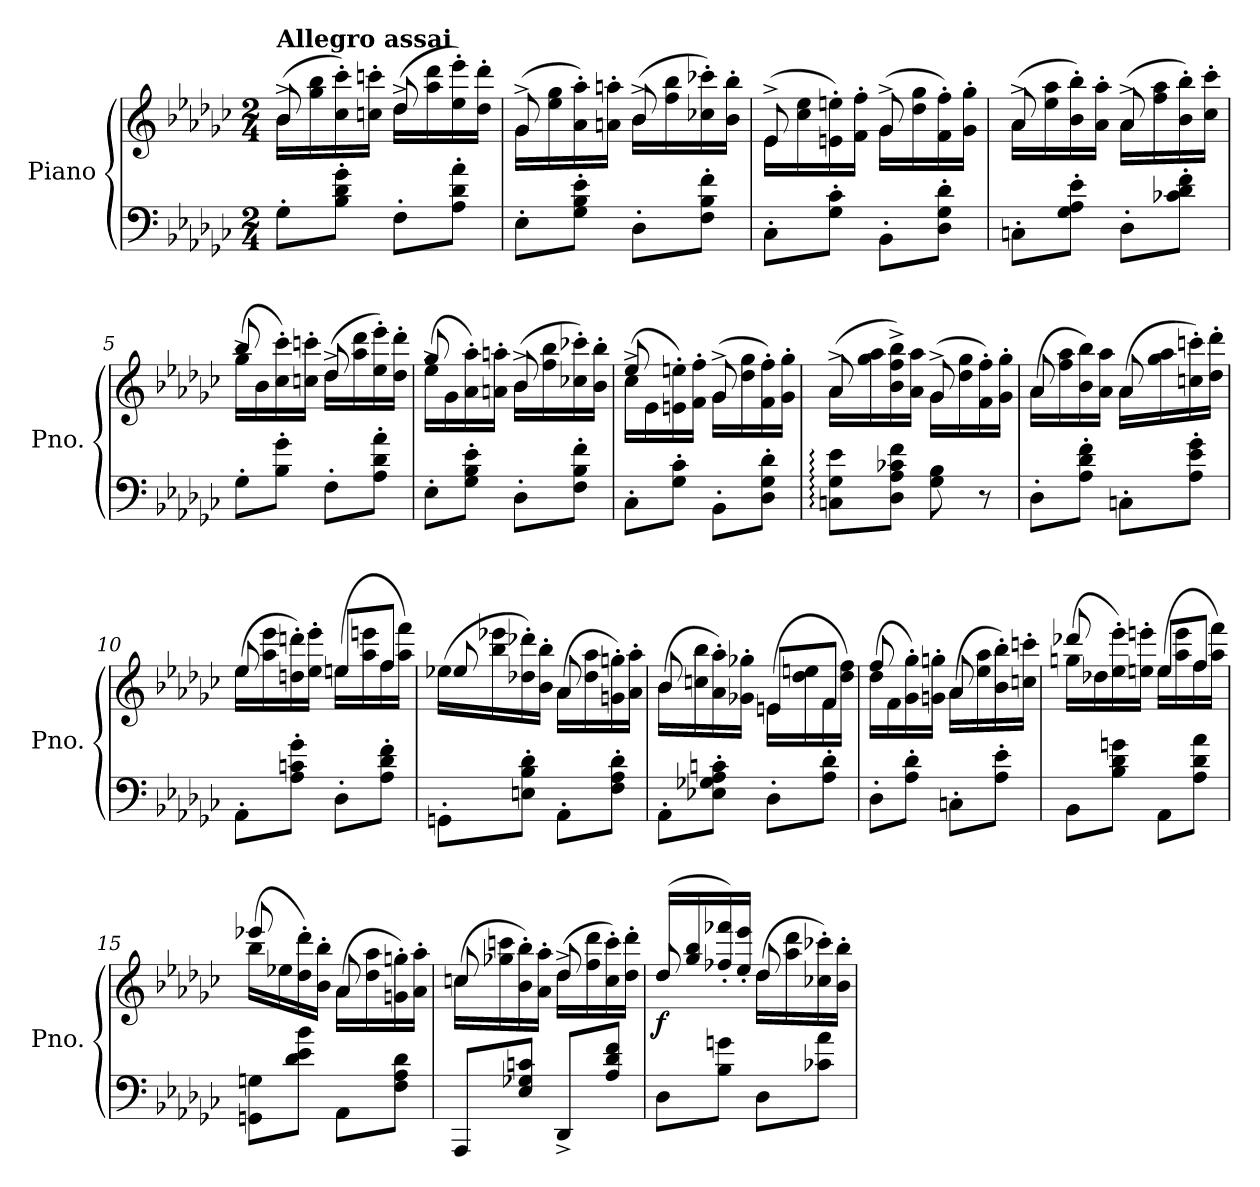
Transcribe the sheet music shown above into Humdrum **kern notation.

**kern	**kern	**dynam
*part1	*part1	*part1
*staff2	*staff1	*staff1/2
*I"Piano	*	*
*I'Pno.	*	*
*clefF4	*clefG2	*
*k[b-e-a-d-g-c-]	*k[b-e-a-d-g-c-]	*
*M2/4	*M2/4	*
*MM112	*MM112	*
=1	=1	=1
*	*^	*
!	!LO:TX:a:B:t=Allegro assai	!	!
!	!	!	!LO:DY:b
!	!	!	!LO:DY:n=1:b
8G-'\L	(>16b-^\LL	8b-/	other-dynamics f
.	16gg-\ 16bb-\	.	.
8B-\' 8d-\' 8g-\'J	16cc-\' 16ccc-\')	8ryy	.
.	16ccn\' 16cccn\'JJ	.	.
8F'\L	(>16dd-^\LL	8dd-/	.
.	16aa-\ 16ddd-\	.	.
8A-\' 8d-\' 8a-\'J	16ee-\' 16eee-\')	8ryy	.
.	16dd-\' 16ddd-\'JJ	.	.
=2	=2	=2	=2
8E-'\L	(>16g-^\LL	8g-/	.
.	16ee-\ 16gg-\	.	.
8G-\' 8B-\' 8e-\'J	16a-\' 16aa-\')	8ryy	.
.	16an\' 16aan\'JJ	.	.
8D-'\L	(>16b-^\LL	8b-/	.
.	16ff\ 16bb-\	.	.
8F\' 8B-\' 8f\'J	16cc-X\' 16ccc-X\')	8ryy	.
.	16b-\' 16bb-\'JJ	.	.
=3	=3	=3	=3
8C-'\L	(>16e-^\LL	8e-/	.
.	16cc-\ 16ee-\	.	.
8G-\' 8c-\'J	16en\' 16een\')	8ryy	.
.	16f\' 16ff\'JJ	.	.
8BB-'\L	(>16g-^\LL	8g-/	.
.	16dd-\ 16gg-\	.	.
8D-\' 8G-\' 8d-\'J	16f\' 16ff\')	8ryy	.
.	16g-\' 16gg-\'JJ	.	.
=4	=4	=4	=4
8Cn'\L	(>16a-^\LL	8a-/	.
.	16ee-\ 16aa-\	.	.
8G-\' 8A-\' 8e-\'J	16b-\' 16bb-\')	8ryy	.
.	16a-\' 16aa-\'JJ	.	.
8D-'\L	(>16a-^\LL	8a-/	.
.	16ff\ 16aa-\	.	.
8c-X\' 8d-\' 8f\'J	16b-\' 16bb-\')	8ryy	.
.	16cc-\' 16ccc-\'JJ	.	.
=5	=5	=5	=5
8G-'\L	(>16gg-^\LL	8bb-/	.
.	16b-\	.	.
8B-\' 8g-\'J	16cc-\' 16ccc-\')	8ryy	.
.	16ccn\' 16cccn\'JJ	.	.
8F'\L	(>16dd-^\LL	8dd-/	.
.	16aa-\ 16ddd-\	.	.
8A-\' 8d-\' 8a-\'J	16ee-\' 16eee-\')	8ryy	.
.	16dd-\' 16ddd-\'JJ	.	.
!!LO:LB:g=z	!!
=6	=6	=6	=6
8E-'\L	(>16ee-^\LL	8gg-/	.
.	16g-\	.	.
8G-\' 8B-\' 8e-\'J	16a-\' 16aa-\')	8ryy	.
.	16an\' 16aan\'JJ	.	.
8D-'\L	(>16b-^\LL	8b-/	.
.	16ff\ 16bb-\	.	.
8F\' 8B-\' 8f\'J	16cc-X\' 16ccc-X\')	8ryy	.
.	16b-\' 16bb-\'JJ	.	.
=7	=7	=7	=7
8C-'\L	(>16cc-^\LL	8ee-/	.
.	16e-\	.	.
8G-\' 8c-\'J	16en\' 16een\')	8ryy	.
.	16f\' 16ff\'JJ	.	.
8BB-'\L	(>16g-^\LL	8g-/	.
.	16dd-\ 16gg-\	.	.
8D-\' 8G-\' 8d-\'J	16f\' 16ff\')	8ryy	.
.	16g-\' 16gg-\'JJ	.	.
=8	=8	=8	=8
8Cn\: 8G-\: 8e-\:L	(>16a-^\LL	8a-/	.
.	16gg-\ 16aa-\	.	.
8D-\ 8A-\ 8c-X\ 8f\J	16b-\^ 16ff\^ 16bb-\^)	8ryy	.
.	16a-\ 16aa-\JJ	.	.
8G-\ 8B-\	(>16g-^\LL	8g-/	.
.	16dd-\ 16gg-\	.	.
8r	16f\' 16ff\')	8ryy	.
.	16g-\' 16gg-\'JJ	.	.
=9	=9	=9	=9
8D-'\L	(>16a-\LL	8a-/	.
.	16ff\ 16aa-\	.	.
8A-\' 8d-\' 8f\'J	16b-\ 16bb-\)	8ryy	.
.	16a-\ 16aa-\JJ	.	.
8Cn'\L	(>16a-\LL	8a-/	.
.	16gg-\ 16aa-\	.	.
8A-\' 8e-\' 8g-\'J	16ccn\' 16cccn\')	8ryy	.
.	16dd-\' 16ddd-\'JJ	.	.
=10	=10	=10	=10
8AA-'\L	(>16ee-\LL	8ee-/	.
.	16aa-\ 16eee-\	.	.
8A-\' 8cn\' 8g-\'J	16ddn\' 16dddn\')	8ryy	.
.	16ee-\' 16eee-\'JJ	.	.
8D-'\L	(>16een\LL	8ee/L	.
.	16aa-\ 16eeen\	.	.
8A-\' 8d-\' 8f\'J	16ff\	8ff/J	.
.	16aa-\ 16fff\JJ)	.	.
!!LO:LB:g=z	!!
=11	=11	=11	=11
8GGn'\L	(>16ee-X\LL	8ee-/	.
.	16bb-\ 16eee-X\	.	.
8En\' 8B-\' 8d-\'J	16dd-X\' 16ddd-X\')	8ryy	.
.	16b-\' 16bb-\'JJ	.	.
8AA-'\L	(>16a-\LL	8a-/	.
.	16dd-\ 16aa-\	.	.
8F\' 8A-\' 8d-\'J	16gn\' 16ggn\')	8ryy	.
.	16a-\' 16aa-\'JJ	.	.
=12	=12	=12	=12
8AA-'\L	(>16b-\LL	8b-/	.
.	16ccn\ 16bb-\	.	.
8E-X\' 8G-X\' 8A-\' 8cn\'J	16a-\' 16aa-\')	8ryy	.
.	16g-X\' 16gg-X\'JJ	.	.
8D-'\L	(>16en\LL	8e/L	.
.	16dd-\ 16een\	.	.
8A-\' 8d-\'J	16f\	8f/J	.
.	16dd-\ 16ff\JJ)	.	.
=13	=13	=13	=13
8D-'\L	(>16dd-\LL	8ff/	.
.	16f\	.	.
8A-\' 8d-\'J	16g-\' 16gg-\')	8ryy	.
.	16gn\' 16ggn\'JJ	.	.
8Cn'\L	(>16a-\LL	8a-/	.
.	16ee-\ 16aa-\	.	.
8A-\' 8e-\'J	16b-\' 16bb-\')	8ryy	.
.	16ccn\' 16cccn\'JJ	.	.
=14	=14	=14	=14
8BB-\L	(>16ggn\LL	8ddd-X/	.
.	16dd-X\	.	.
8B-\ 8d-\ 8gn\J	16ee-\' 16eee-\')	8ryy	.
.	16een\' 16eeen\'JJ	.	.
8AA-\L	(>16ee\LL	8ee/L	.
.	16aa-\ 16eee\	.	.
8A-\ 8d-\ 8a-\J	16ff\	8ff/J	.
.	16aa-\ 16fff\JJ)	.	.
=15	=15	=15	=15
8GGn\ 8Gn\L	(>16bb-\LL	8eee-X/	.
.	16ee-X\	.	.
8d-\ 8e-\ 8b-\J	16dd-\' 16ddd-\')	8ryy	.
.	16b-\' 16bb-\'JJ	.	.
8AA-\L	(>16a-\LL	8a-/	.
.	16dd-\ 16aa-\	.	.
8F\ 8A-\ 8d-\J	16gn\' 16ggn\')	8ryy	.
.	16a-\' 16aa-\'JJ	.	.
!!LO:LB:g=z	!!
=16	=16	=16	=16
8AAA-/L	(>16ccn\LL	8cc/	.
.	16gg-X\ 16cccn\	.	.
8E-/ 8G-X/ 8cn/J	16b-\' 16bb-\')	8ryy	.
.	16a-\' 16aa-\'JJ	.	.
8DD-^/L	(>16dd-^\LL	8dd-/	.
.	16ff\ 16ddd-\	.	.
8A-/ 8d-/ 8f/J	16cc\' 16ccc\')	8ryy	.
.	16dd-\' 16ddd-\'JJ	.	.
=17	=17	=17	=17
!	!	!	!LO:DY:b
8D-\L	(>16dd-/LL	8dd-/	f
.	16gg-/ 16bb-/	.	.
8B-\ 8gn\J	16ff-X/' 16fff-X/')	8ryy	.
.	16ee-/' 16eee-/'JJ	.	.
8D-\L	(>16dd-\LL	8dd-/	.
.	16aa-\ 16ddd-\	.	.
8c-X\ 8a-\J	16cc-X\' 16ccc-X\')	8ryy	.
.	16b-\' 16bb-\'JJ	.	.
*	*v	*v	*
=	=	=
*-	*-	*-
